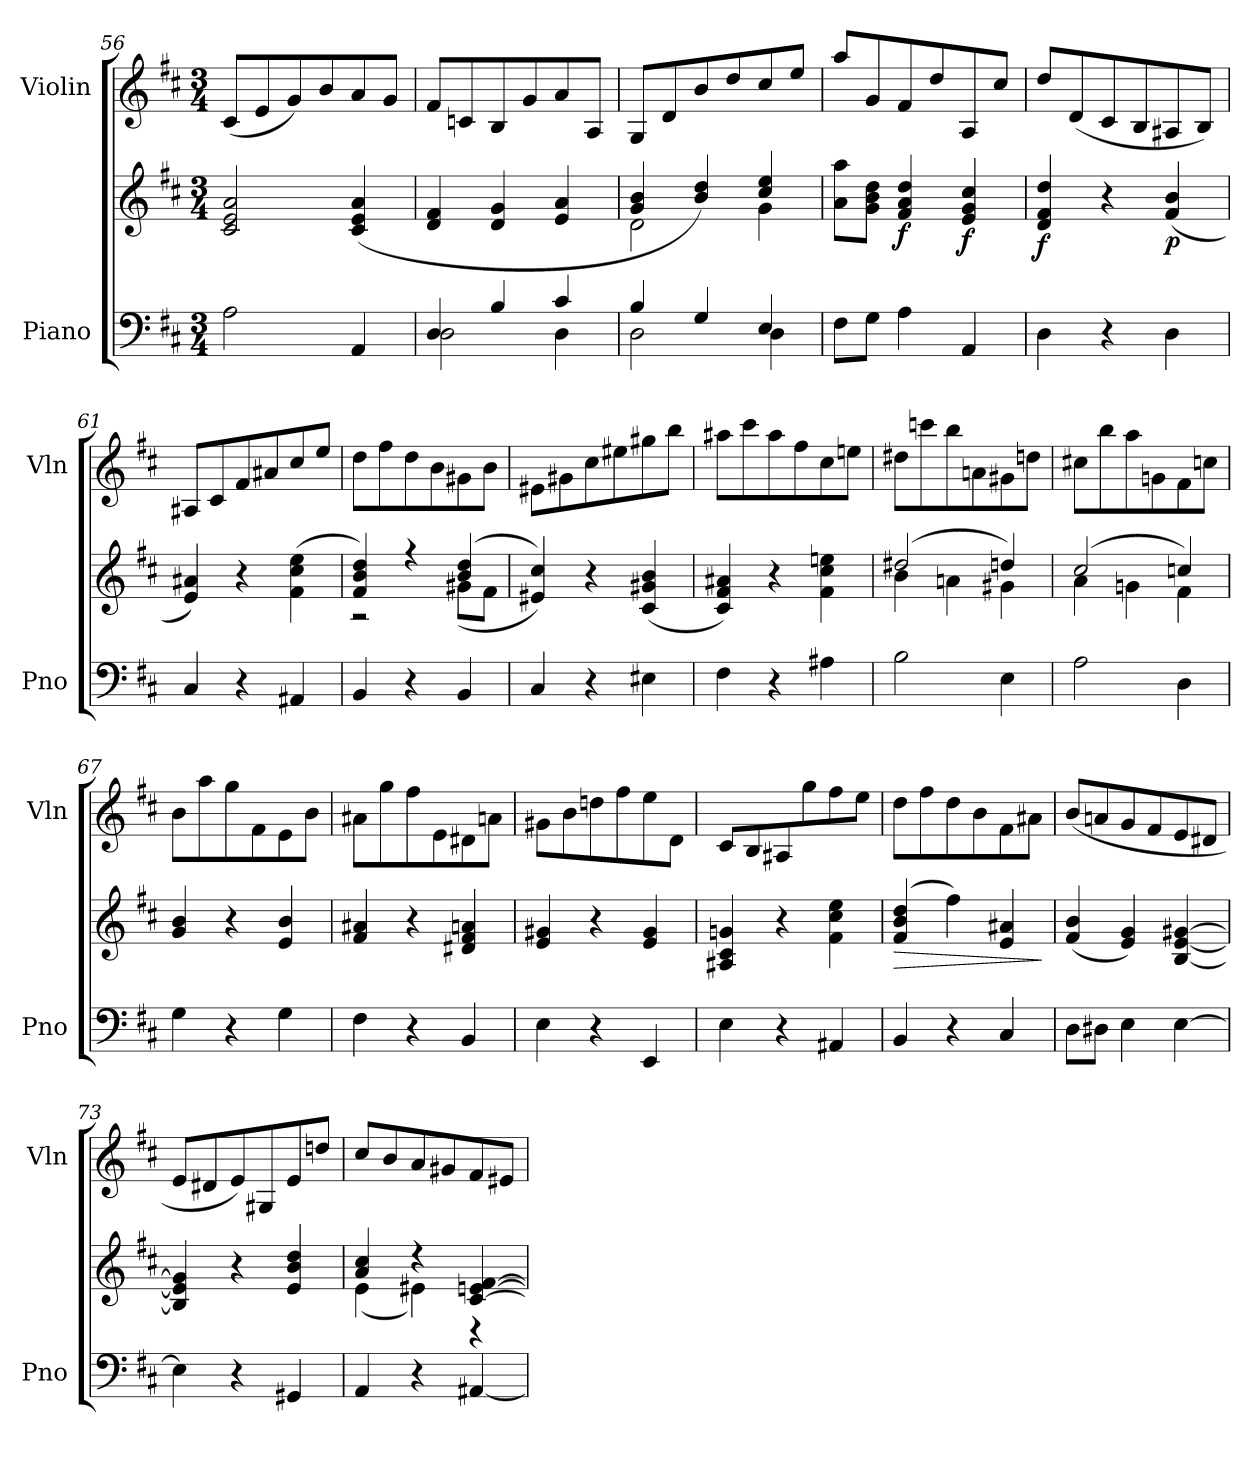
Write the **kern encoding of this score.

**kern	**kern	**dynam	**kern
*part2	*part2	*part2	*part1
*staff3	*staff2	*staff2/3	*staff1
*I"Piano	*	*	*I"Violin
*I'Pno	*	*	*I'Vln
*clefF4	*clefG2	*	*clefG2
*k[f#c#]	*k[f#c#]	*	*k[f#c#]
*M3/4	*M3/4	*	*M3/4
=56	=56	=56	=56
2A\	2c#/ 2e/ 2a/	.	(<8c#/L
.	.	.	8e/
.	.	.	8g/)
.	.	.	8b/
4AA/	(>4c#/ 4e/ 4a/	.	8a/
.	.	.	8g/J
=57	=57	=57	=57
*^	*	*	*
4D/	2D\	4d/ 4f#/	.	8f#/L
.	.	.	.	8cn/
4B/	.	4d/ 4g/	.	8B/
.	.	.	.	8g/
4c#/	4D\	4e/ 4a/	.	8a/
.	.	.	.	8A/J
=58	=58	=58	=58	=58
*	*	*^	*	*
4B/	2D\	4g/ 4b/	2d\	.	8G/L
.	.	.	.	.	8d/
4G/	.	4b/ 4dd/)	.	.	8b/
.	.	.	.	.	8dd/
4E/	4D\	4cc#/ 4ee/	4g\	.	8cc#/
.	.	.	.	.	8ee/J
*v	*v	*	*	*	*
*	*v	*v	*	*
=59	=59	=59	=59
8F#\L	8a\ 8aa\L	.	8aa/L
8G\J	8g\ 8b\ 8dd\J	.	8g/
!	!	!LO:DY:b	!
4A\	4f#/ 4a/ 4dd/	f	8f#/
.	.	.	8dd/
!	!	!LO:DY:b	!
4AA/	4e/ 4g/ 4cc#/	f	8A/
.	.	.	8cc#/J
=60	=60	=60	=60
!	!	!LO:DY:b	!
4D\	4d/ 4f#/ 4dd/	f	8dd/L
.	.	.	(<8d/
4r	4r	.	8c#/
.	.	.	8B/
!	!	!LO:DY:b	!
4D\	(>4f#/ 4b/	p	8A#X/
.	.	.	8B/J)
!!LO:LB:g=z
=61	=61	=61	=61
4C#/	4e/ 4a#X/)	.	8A#X/L
.	.	.	8c#/
4r	4r	.	8f#/
.	.	.	8a#X/
4AA#X/	(>4f#\ 4cc#\ 4ee\	.	8cc#/
.	.	.	8ee/J
=62	=62	=62	=62
*	*^	*	*
4BB/	4f#/ 4b/ 4dd/)	2r	.	8dd\L
.	.	.	.	8ff#\
4r	4r	.	.	8dd\
.	.	.	.	8b\
4BB/	(>4b/ 4dd/	(<8g#X\L	.	8g#X\
.	.	8f#\J	.	8b\J
*	*v	*v	*	*
=63	=63	=63	=63
4C#/	4e#X/ 4cc#/))	.	8e#X\L
.	.	.	8g#X\
4r	4r	.	8cc#\
.	.	.	8ee#X\
4E#X\	(>4c#/ 4g#X/ 4b/	.	8gg#X\
.	.	.	8bb\J
=64	=64	=64	=64
4F#\	4c#/ 4f#/ 4a#X/)	.	8aa#X\L
.	.	.	8ccc#\
4r	4r	.	8aa#\
.	.	.	8ff#\
4A#X\	4f#\ 4cc#\ 4een\	.	8cc#\
.	.	.	8een\J
=65	=65	=65	=65
*	*^	*	*
2B\	(>2dd#X/	4b\	.	8dd#X\L
.	.	.	.	8cccn\
.	.	4an\	.	8bb\
.	.	.	.	8an\
4E\	4ddn/)	4g#X\	.	8g#X\
.	.	.	.	8ddn\J
=66	=66	=66	=66	=66
2A\	(>2cc#/	4a\	.	8cc#X\L
.	.	.	.	8bb\
.	.	4gn\	.	8aa\
.	.	.	.	8gn\
4D\	4ccn/)	4f#\	.	8f#\
.	.	.	.	8ccn\J
*	*v	*v	*	*
=67	=67	=67	=67
4G\	4g/ 4b/	.	8b\L
.	.	.	8aa\
4r	4r	.	8gg\
.	.	.	8f#\
4G\	4e/ 4b/	.	8e\
.	.	.	8b\J
!!LO:LB:g=z
=68	=68	=68	=68
4F#\	4f#/ 4a#X/	.	8a#X\L
.	.	.	8gg\
4r	4r	.	8ff#\
.	.	.	8e\
4BB/	4d#X/ 4f#/ 4an/	.	8d#X\
.	.	.	8an\J
=69	=69	=69	=69
4E\	4e/ 4g#X/	.	8g#X\L
.	.	.	8b\
4r	4r	.	8ddn\
.	.	.	8ff#\
4EE/	4e/ 4g#/	.	8ee\
.	.	.	8d\J
=70	=70	=70	=70
4E\	4A#X/ 4c#/ 4gn/	.	8c#/L
.	.	.	8B/
4r	4r	.	8A#X/
.	.	.	8gg\
4AA#X/	4f#\ 4cc#\ 4ee\	.	8ff#\
.	.	.	8ee\J
=71	=71	=71	=71
!	!	!LO:HP:b	!
4BB/	(>4f#/ 4b/ 4dd/	>	8dd\L
.	.	.	8ff#\
4r	4ff#\)	.	8dd\
.	.	.	8b\
4C#/	4e/ 4a#X/	.	8f#\
.	.	.	8a#X\J
.	.	]	.
=72	=72	=72	=72
8D\L	(>4f#/ 4b/	.	(>8b/L
8D#X\J	.	.	8an/
4E\	4e/ 4g/)	.	8g/
.	.	.	8f#/
[4E\	[4B/ [4e/ [4g#X/	.	8e/
.	.	.	8d#X/J
=73	=73	=73	=73
4E\]	4B/] 4e/] 4g#/]	.	8e/L
.	.	.	8d#X/
4r	4r	.	8e/)
.	.	.	8G#X/
4GG#X/	4e/ 4b/ 4dd/	.	8e/
.	.	.	8ddn/J
=74	=74	=74	=74
*	*^	*	*
4AA/	4a/ 4cc#/	(<4e\	.	8cc#/L
.	.	.	.	8b/
4r	4r	4e#X\)	.	8a/
.	.	.	.	8g#X/
[4AA#X/	[4c#/ [4en/ [4f#/	4r	.	8f#/
.	.	.	.	8e#X/J
*	*v	*v	*	*
=	=	=	=
*-	*-	*-	*-
